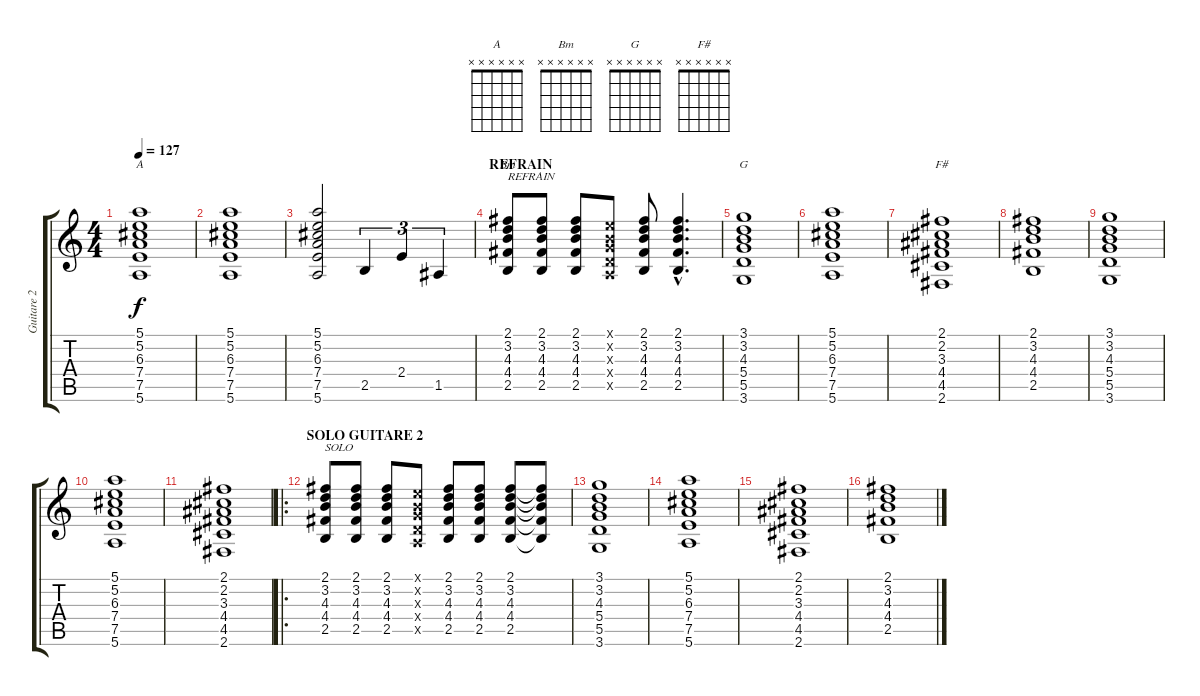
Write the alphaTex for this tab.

\track ("Guitare 2" "Guitare 2") {instrument overdrivenguitar}
\staff {score tabs}
\tuning (E4 B3 G3 D3 A2 E2) {hide}
\chord ("A" x x x x x x)
\chord ("Bm" x x x x x x)
\chord ("G" x x x x x x)
\chord ("F#" x x x x x x)
\ts (4 4)
\tempo 127
\clef g2
\ks c
(5.1 5.2 6.3 7.4 7.5 5.6).1{ch "A" dy f} |
(5.1 5.2 6.3 7.4 7.5 5.6).1 |
(5.1 5.2 6.3 7.4 7.5 5.6).2 2.5.4{tu (3 2)} 2.4.4{tu (3 2)} 1.5.4{tu (3 2)} |
\section ("" "REFRAIN")
(2.1 3.2 4.3 4.4 2.5).8{ch "Bm" txt "REFRAIN"} (2.1 3.2 4.3 4.4 2.5).8 (2.1 3.2 4.3 4.4 2.5).8 (0.1{x} 0.2{x} 0.3{x} 0.4{x} 0.5{x}).8 (2.1 3.2 4.3 4.4 2.5).8 (2.1{hac} 3.2{hac} 4.3{hac} 4.4{hac} 2.5{hac}).4{d} |
(3.1 3.2 4.3 5.4 5.5 3.6).1{ch "G"} |
(5.1 5.2 6.3 7.4 7.5 5.6).1 |
(2.1 2.2 3.3 4.4 4.5 2.6).1{ch "F#"} |
(2.1 3.2 4.3 4.4 2.5).1 |
(3.1 3.2 4.3 5.4 5.5 3.6).1 |
(5.1 5.2 6.3 7.4 7.5 5.6).1 |
(2.1 2.2 3.3 4.4 4.5 2.6).1 |
\ro
\section ("" "SOLO GUITARE 2")
(2.1 3.2 4.3 4.4 2.5).8{txt "SOLO"} (2.1 3.2 4.3 4.4 2.5).8 (2.1 3.2 4.3 4.4 2.5).8 (0.1{x} 0.2{x} 0.3{x} 0.4{x} 0.5{x}).8 (2.1 3.2 4.3 4.4 2.5).8 (2.1 3.2 4.3 4.4 2.5).8 (2.1 3.2 4.3 4.4 2.5).8 (2.1{t} 3.2{t} 4.3{t} 4.4{t} 2.5{t}).8 |
(3.1 3.2 4.3 5.4 5.5 3.6).1 |
(5.1 5.2 6.3 7.4 7.5 5.6).1 |
(2.1 2.2 3.3 4.4 4.5 2.6).1 |
(2.1 3.2 4.3 4.4 2.5).1
